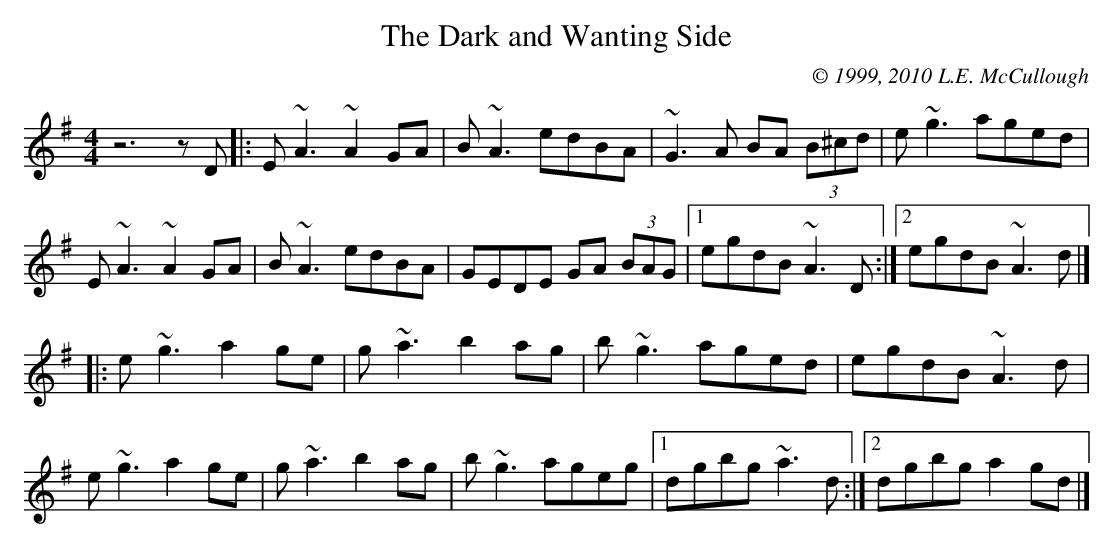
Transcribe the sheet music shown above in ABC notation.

X:1
T:The Dark and Wanting Side
C:© 1999, 2010 L.E. McCullough
M:4/4
L:1/8
K:Ador
z6z D|:E~A3 ~A2GA|B~A3 edBA|~G3A BA (3B^cd|e~g3 aged|
E~A3 ~A2GA|B~A3 edBA|GEDE GA (3BAG|1 egdB ~A3D:|2 egdB~A3d|]
|:e~g3 a2 ge|g~a3 b2ag|b~g3 aged|egdB ~A3d|
e~g3 a2 ge|g~a3 b2ag|b~g3 ageg|1 dgbg ~a3d:|2 dgbg a2 gd|]
